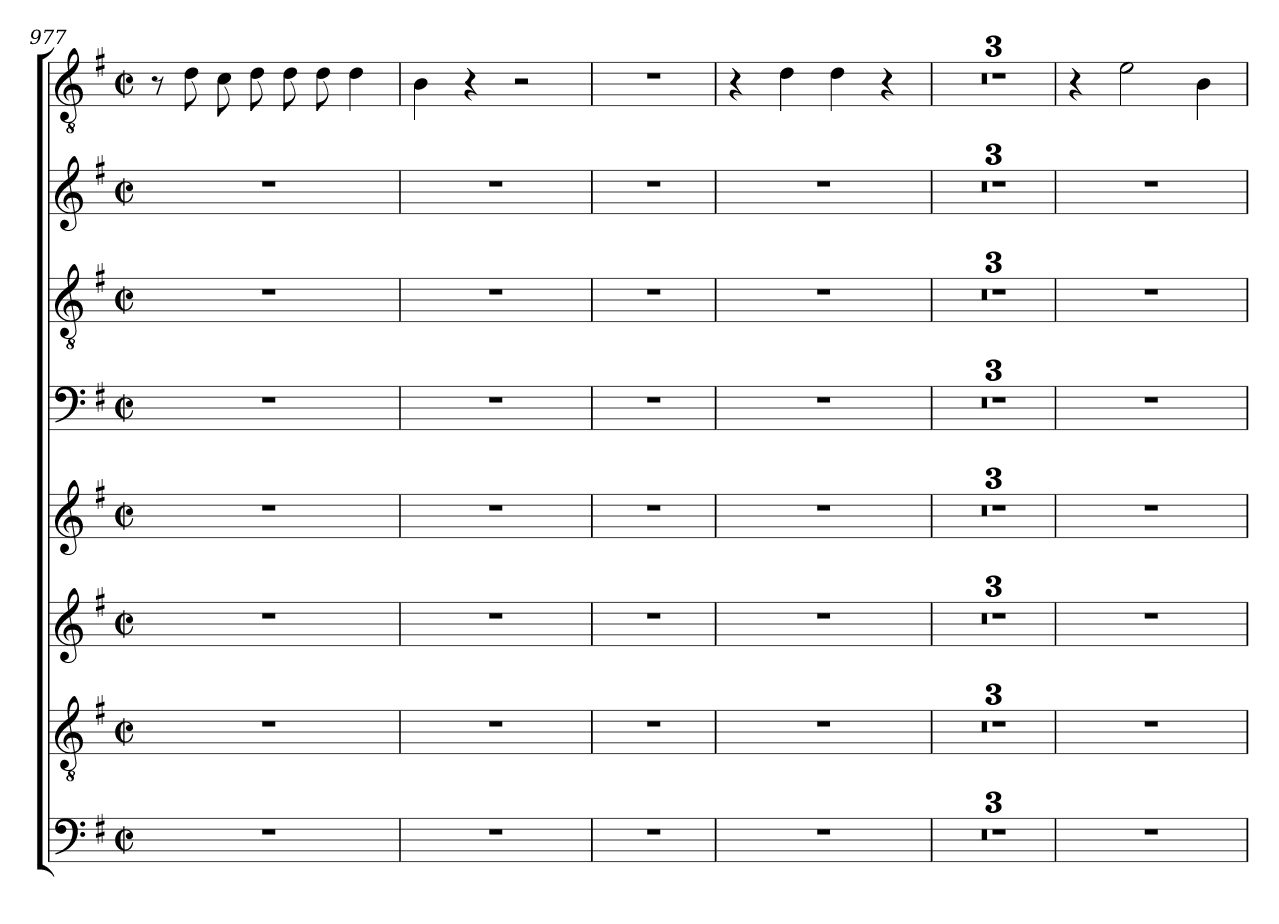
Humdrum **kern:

**kern	**kern	**kern	**kern	**kern	**kern	**kern	**kern
*part8	*part7	*part6	*part5	*part4	*part3	*part2	*part1
*staff8	*staff7	*staff6	*staff5	*staff4	*staff3	*staff2	*staff1
*clefF4	*clefGv2	*clefG2	*clefG2	*clefF4	*clefGv2	*clefG2	*clefGv2
*k[f#]	*k[f#]	*k[f#]	*k[f#]	*k[f#]	*k[f#]	*k[f#]	*k[f#]
*G:	*G:	*G:	*G:	*G:	*G:	*G:	*G:
*M2/2	*M2/2	*M2/2	*M2/2	*M2/2	*M2/2	*M2/2	*M2/2
*met(c|)	*met(c|)	*met(c|)	*met(c|)	*met(c|)	*met(c|)	*met(c|)	*met(c|)
=977	=977	=977	=977	=977	=977	=977	=977
1r	1r	1r	1r	1r	1r	1r	8r
.	.	.	.	.	.	.	8d\
.	.	.	.	.	.	.	8c\
.	.	.	.	.	.	.	8d\
.	.	.	.	.	.	.	8d\
.	.	.	.	.	.	.	8d\
.	.	.	.	.	.	.	4d\
=978	=978	=978	=978	=978	=978	=978	=978
1r	1r	1r	1r	1r	1r	1r	4B\
.	.	.	.	.	.	.	4r
.	.	.	.	.	.	.	2r
=979	=979	=979	=979	=979	=979	=979	=979
1r	1r	1r	1r	1r	1r	1r	1r
=980	=980	=980	=980	=980	=980	=980	=980
1r	1r	1r	1r	1r	1r	1r	4r
.	.	.	.	.	.	.	4d\
.	.	.	.	.	.	.	4d\
.	.	.	.	.	.	.	4r
=981	=981	=981	=981	=981	=981	=981	=981
1r	1r	1r	1r	1r	1r	1r	1r
=982	=982	=982	=982	=982	=982	=982	=982
1r	1r	1r	1r	1r	1r	1r	1r
=983	=983	=983	=983	=983	=983	=983	=983
1r	1r	1r	1r	1r	1r	1r	1r
!!LO:LB:g=z
=984	=984	=984	=984	=984	=984	=984	=984
1r	1r	1r	1r	1r	1r	1r	4r
.	.	.	.	.	.	.	2e\
.	.	.	.	.	.	.	4B\
=	=	=	=	=	=	=	=
*-	*-	*-	*-	*-	*-	*-	*-
